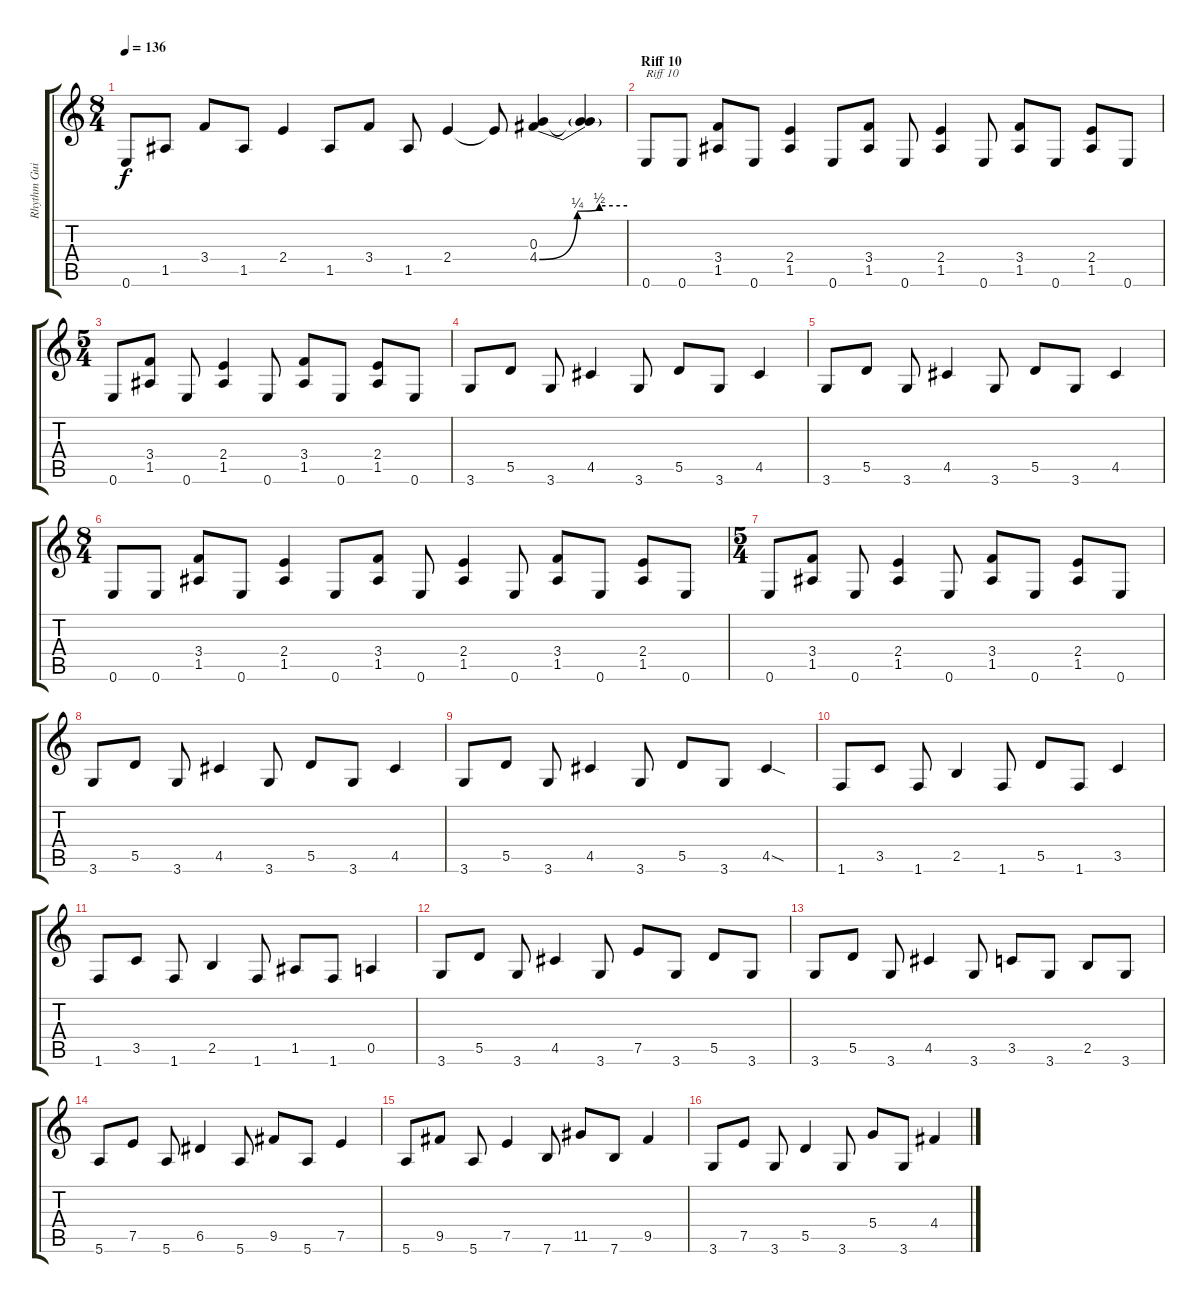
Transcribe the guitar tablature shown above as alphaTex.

\track ("Rhythm Guitar 1" "Rhythm Gui") {instrument distortionguitar}
\staff {score tabs}
\tuning (E4 B3 G3 D3 A2 E2) {hide}
\ts (8 4)
\tempo 136
\clef g2
\ks c
0.6.8{dy f} 1.5.8 3.4.8 1.5.8 2.4.4 1.5.8 3.4.8 1.5.8 2.4.4 2.4{t}.8 (0.3 4.4{be (custom 0 0 26 1 41 2 60 2)}).4 (0.3{t} 4.4{t}).4 |
\section ("" "Riff 10")
0.6.8{txt "Riff 10"} 0.6.8 (3.4 1.5).8 0.6.8 (2.4 1.5).4 0.6.8 (3.4 1.5).8 0.6.8 (2.4 1.5).4 0.6.8 (3.4 1.5).8 0.6.8 (2.4 1.5).8 0.6.8 |
\ts (5 4)
0.6.8 (3.4 1.5).8 0.6.8 (2.4 1.5).4 0.6.8 (3.4 1.5).8 0.6.8 (2.4 1.5).8 0.6.8 |
3.6.8 5.5.8 3.6.8 4.5.4 3.6.8 5.5.8 3.6.8 4.5.4 |
3.6.8 5.5.8 3.6.8 4.5.4 3.6.8 5.5.8 3.6.8 4.5.4 |
\ts (8 4)
0.6.8 0.6.8 (3.4 1.5).8 0.6.8 (2.4 1.5).4 0.6.8 (3.4 1.5).8 0.6.8 (2.4 1.5).4 0.6.8 (3.4 1.5).8 0.6.8 (2.4 1.5).8 0.6.8 |
\ts (5 4)
0.6.8 (3.4 1.5).8 0.6.8 (2.4 1.5).4 0.6.8 (3.4 1.5).8 0.6.8 (2.4 1.5).8 0.6.8 |
3.6.8 5.5.8 3.6.8 4.5.4 3.6.8 5.5.8 3.6.8 4.5.4 |
3.6.8 5.5.8 3.6.8 4.5.4 3.6.8 5.5.8 3.6.8 4.5{sod}.4 |
1.6.8 3.5.8 1.6.8 2.5.4 1.6.8 5.5.8 1.6.8 3.5.4 |
1.6.8 3.5.8 1.6.8 2.5.4 1.6.8 1.5.8 1.6.8 0.5.4 |
3.6.8 5.5.8 3.6.8 4.5.4 3.6.8 7.5.8 3.6.8 5.5.8 3.6.8 |
3.6.8 5.5.8 3.6.8 4.5.4 3.6.8 3.5.8 3.6.8 2.5.8 3.6.8 |
5.6.8 7.5.8 5.6.8 6.5.4 5.6.8 9.5.8 5.6.8 7.5.4 |
5.6.8 9.5.8 5.6.8 7.5.4 7.6.8 11.5.8 7.6.8 9.5.4 |
3.6.8 7.5.8 3.6.8 5.5.4 3.6.8 5.4.8 3.6.8 4.4.4
